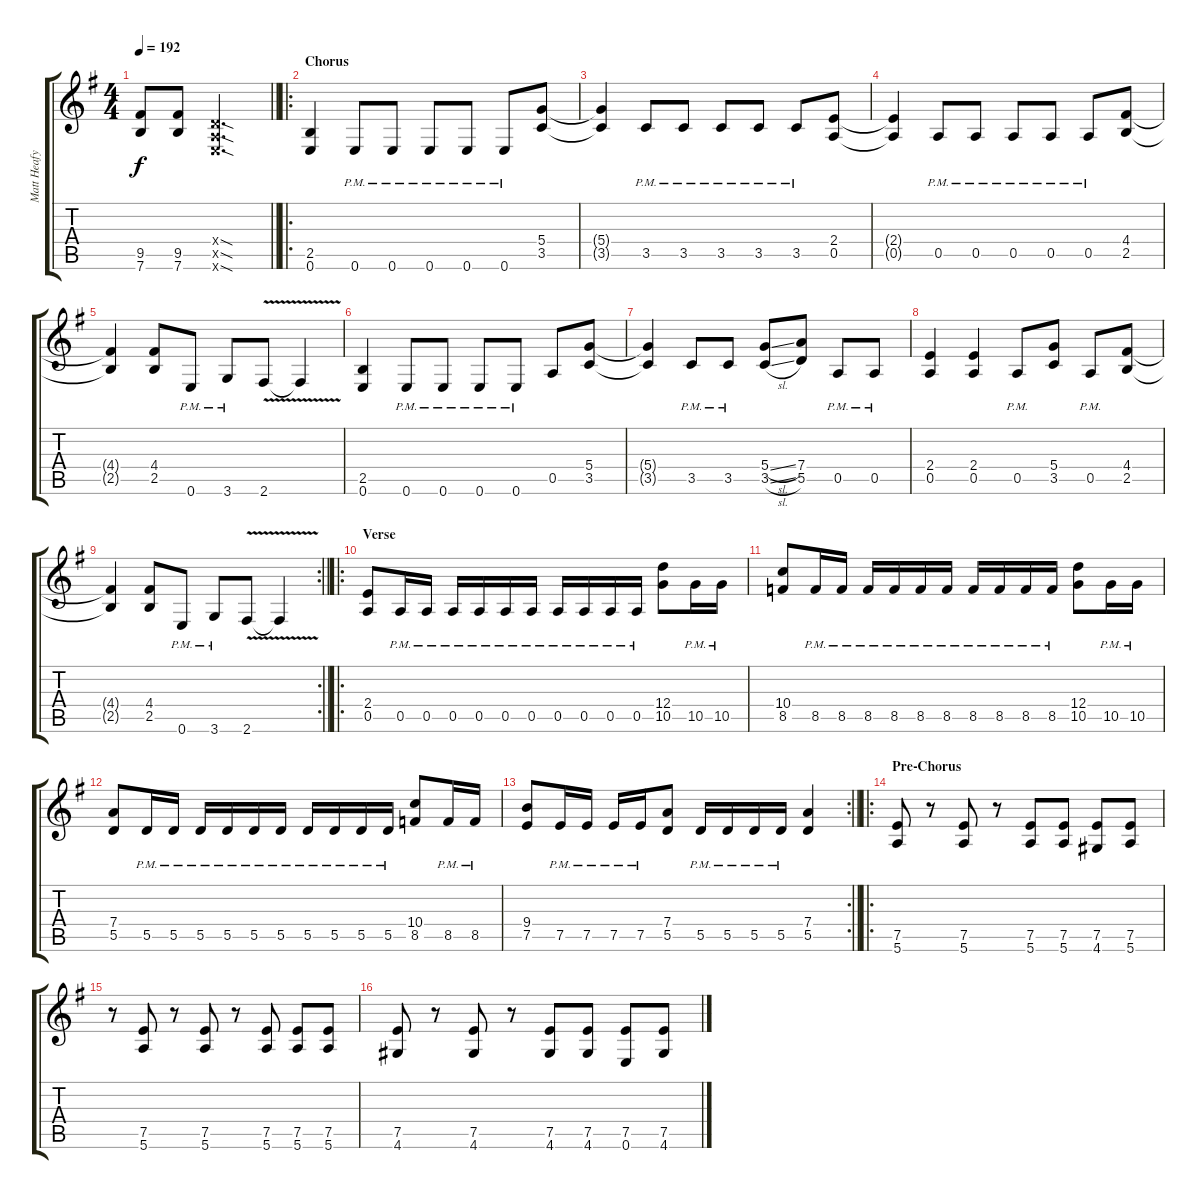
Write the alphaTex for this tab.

\track ("Matt Heafy (lead)" "Matt Heafy") {instrument distortionguitar}
\staff {score tabs}
\tuning (E4 B3 G3 D3 A2 E2) {hide}
\ts (4 4)
\tempo 192
\clef g2
\barLineRight lightlight
\ks eminor
(9.5 7.6).8{dy f} (9.5 7.6).8 (0.4{sod x} 0.5{sod x} 0.6{sod x}).2{d} |
\ro
\section ("" "Chorus")
(2.5 0.6).4 0.6{pm}.8 0.6{pm}.8 0.6{pm}.8 0.6{pm}.8 0.6{pm}.8 (5.4 3.5).8 |
(5.4{t} 3.5{t}).4 3.5{pm}.8 3.5{pm}.8 3.5{pm}.8 3.5{pm}.8 3.5{pm}.8 (2.4 0.5).8 |
(2.4{t} 0.5{t}).4 0.5{pm}.8 0.5{pm}.8 0.5{pm}.8 0.5{pm}.8 0.5{pm}.8 (4.4 2.5).8 |
(4.4{t} 2.5{t}).4 (4.4 2.5).8 0.6{pm}.8 3.6{pm}.8 2.6{v}.8 2.6{t}.4 |
(2.5 0.6).4 0.6{pm}.8 0.6{pm}.8 0.6{pm}.8 0.6{pm}.8 0.5.8 (5.4 3.5).8 |
(5.4{t} 3.5{t}).4 3.5{pm}.8 3.5{pm}.8 (5.4{sl} 3.5{sl}).8 (7.4 5.5).8 0.5{pm}.8 0.5{pm}.8 |
(2.4 0.5).4 (2.4 0.5).4 0.5{pm}.8 (5.4 3.5).8 0.5{pm}.8 (4.4 2.5).8 |
\rc 2
\barLineRight lightlight
(4.4{t} 2.5{t}).4 (4.4 2.5).8 0.6{pm}.8 3.6{pm}.8 2.6{v}.8 2.6{t}.4 |
\ro
\section ("" "Verse")
(2.4 0.5).8 0.5{pm}.16 0.5{pm}.16 0.5{pm}.16 0.5{pm}.16 0.5{pm}.16 0.5{pm}.16 0.5{pm}.16 0.5{pm}.16 0.5{pm}.16 0.5{pm}.16 (12.4 10.5).8 10.5{pm}.16 10.5{pm}.16 |
(10.4 8.5).8 8.5{pm}.16 8.5{pm}.16 8.5{pm}.16 8.5{pm}.16 8.5{pm}.16 8.5{pm}.16 8.5{pm}.16 8.5{pm}.16 8.5{pm}.16 8.5{pm}.16 (12.4 10.5).8 10.5{pm}.16 10.5{pm}.16 |
(7.4 5.5).8 5.5{pm}.16 5.5{pm}.16 5.5{pm}.16 5.5{pm}.16 5.5{pm}.16 5.5{pm}.16 5.5{pm}.16 5.5{pm}.16 5.5{pm}.16 5.5{pm}.16 (10.4 8.5).8 8.5{pm}.16 8.5{pm}.16 |
\rc 2
\barLineRight lightlight
(9.4 7.5).8 7.5{pm}.16 7.5{pm}.16 7.5{pm}.16 7.5{pm}.16 (7.4 5.5).8 5.5{pm}.16 5.5{pm}.16 5.5{pm}.16 5.5{pm}.16 (7.4 5.5).4 |
\ro
\section ("" "Pre-Chorus")
(7.5 5.6).8 r.8 (7.5 5.6).8 r.8 (7.5 5.6).8 (7.5 5.6).8 (7.5 4.6).8 (7.5 5.6).8 |
r.8 (7.5 5.6).8 r.8 (7.5 5.6).8 r.8 (7.5 5.6).8 (7.5 5.6).8 (7.5 5.6).8 |
(7.5 4.6).8 r.8 (7.5 4.6).8 r.8 (7.5 4.6).8 (7.5 4.6).8 (7.5 0.6).8 (7.5 4.6).8
